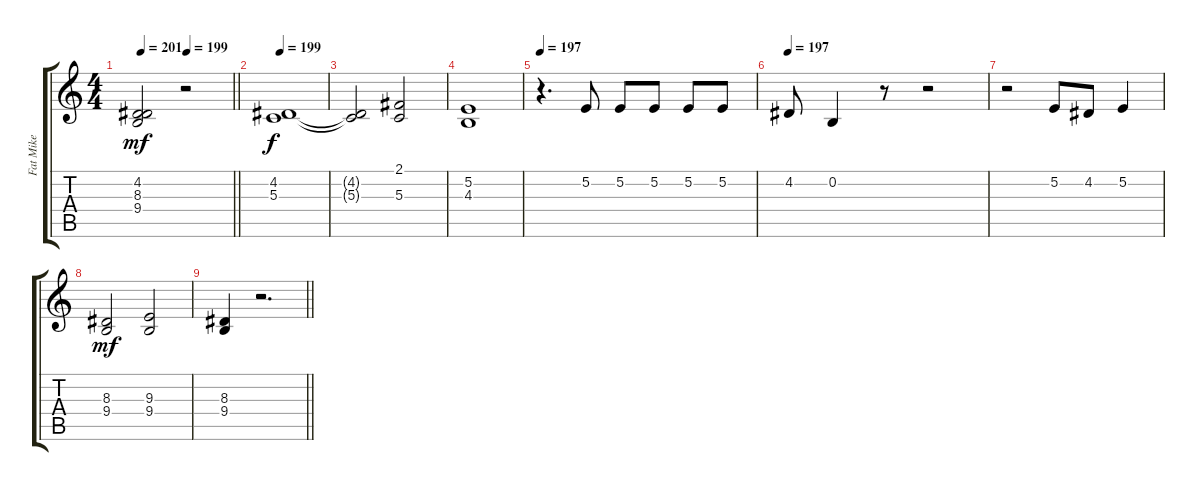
\track ("Fat Mike" "Fat Mike") {instrument bassoon}
\staff {score tabs}
\tuning (E4 B3 G3 D3 A2 E2) {hide}
\ts (4 4)
\tempo 201
\tempo (199 0.5)
\clef g2
\barLineRight lightlight
\ks c
(4.2 8.3 9.4).2{dy mf} r.2 |
\section ("" "")
\tempo 199
(4.2 5.3).1{dy f} |
(4.2{t} 5.3{t}).2 (2.1 5.3).2 |
(5.2 4.3).1 |
\tempo 197
r.4{d} 5.2.8 5.2.8 5.2.8 5.2.8 5.2.8 |
\tempo 197
4.2.8 0.2.4 r.8 r.2 |
r.2 5.2.8 4.2.8 5.2.4 |
(8.3 9.4).2{dy mf} (9.3 9.4).2 |
\barLineRight lightlight
(8.3 9.4).4 r.2{d}
